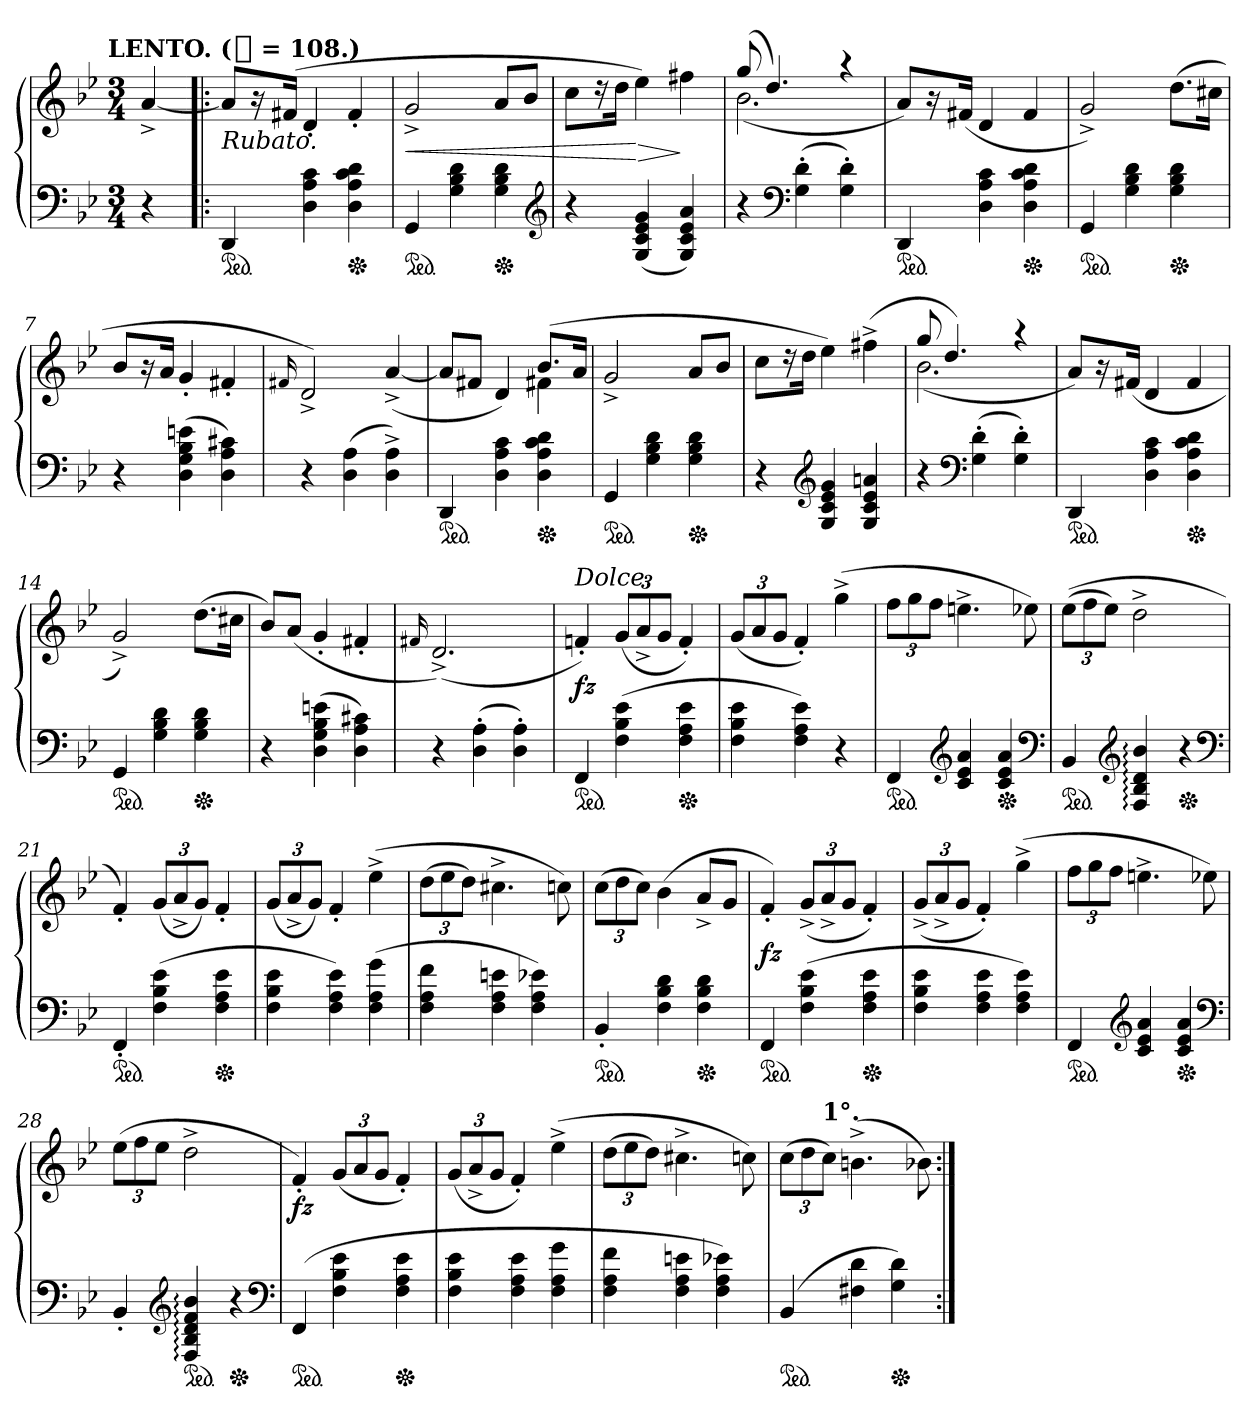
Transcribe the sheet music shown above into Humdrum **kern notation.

**kern	**kern	**dynam
*part1	*part1	*part1
*staff2	*staff1	*staff1/2
*clefF4	*clefG2	*
*k[b-e-]	*k[b-e-]	*
!!LO:TX:omd:t=LENTO. ([quarter] = 108.)
*M3/4	*M3/4	*
*MM108	*MM108	*
=	=	=
4r	[4a^	.
=1!|:	=1!|:	=1!|:
!	!LO:TX:b:i:t=Rubato.	!
*ped	*	*
4DD	8aL]	.
.	16r	.
.	(16f#XJk	.
4D 4A 4c	4d'	.
*Xped	*	*
4D 4A 4c 4d	4f#'	.
=2	=2	=2
*ped	*	*
4GG	2g^>	<
4G 4B- 4d	.	.
*Xped	*	*
4G 4B- 4d	8aL	.
.	8b-J	.
*clefG2	*	*
=3	=3	=3
4r	8ccL	.
.	16r	.
.	16ddJk	.
(4G 4c 4e- 4g	4ee-)	[ >
4G 4c 4e- 4a)	4ff#X	]
=4	=4	=4
*	*^	*
4r	(<8gg	(2.b-	.
.	4.dd)	.	.
*clefF4	*	*	*
(4G' 4d'	.	.	.
4G' 4d')	4r	.	.
*	*v	*v	*
=5	=5	=5
*ped	*	*
4DD	8aL)	.
.	16r	.
.	(16f#XJk	.
4D 4A 4c	4d	.
*Xped	*	*
4D 4A 4c 4d	4f#	.
=6	=6	=6
*ped	*	*
4GG	2g^>)	.
4G 4B- 4d	.	.
*Xped	*	*
4G 4B- 4d	(>8.ddL	.
.	16cc#XJk	.
=7	=7	=7
4r	8b-L	.
.	16r	.
.	16aJk	.
(4D 4G 4B- 4en	4g'	.
4D 4A 4c#X)	4f#X'	.
=8	=8	=8
.	16qqf#X/	.
4r	2d^)	.
(4D 4A	.	.
4D^< 4A^<)	([4a^	.
=9	=9	=9
*	*^	*
*ped	*	*	*
4DD	8aL]	2ryy	.
.	8f#XJ	.	.
4D 4A 4c	4d)	.	.
*Xped	*	*	*
4D 4A 4c 4d	(8.b-L	4f#X	.
.	16aJk	.	.
*	*v	*v	*
=10	=10	=10
*ped	*	*
4GG	2g^	.
4G 4B- 4d	.	.
*Xped	*	*
4G 4B- 4d	8aL	.
.	8b-J	.
=11	=11	=11
4r	8ccL	.
.	16r	.
.	16ddJk	.
*clefG2	*	*
4G 4c 4e- 4g	4ee-)	.
4G 4c 4e- 4an	(4ff#X^<	.
=12	=12	=12
*	*^	*
4r	8gg	(2.b-	.
.	4.dd)	.	.
*clefF4	*	*	*
(4G' 4d'	.	.	.
4G' 4d')	4r	.	.
*	*v	*v	*
=13	=13	=13
*ped	*	*
4DD	8aL)	.
.	16r	.
.	(16f#XJk	.
4D 4A 4c	4d	.
*Xped	*	*
4D 4A 4c 4d	4f#	.
=14	=14	=14
*ped	*	*
4GG	2g^>)	.
4G 4B- 4d	.	.
*Xped	*	*
4G 4B- 4d	(8.ddL	.
.	16cc#XJk	.
=15	=15	=15
4r	8b-L)	.
.	(<8aJ	.
(4D 4G 4B- 4en	4g'	.
4D 4A 4c#X)	4f#X'	.
=16	=16	=16
.	16qqf#X/	.
4r	(2.d^>)	.
(4D' 4A'	.	.
4D' 4A')	.	.
=17	=17	=17
!	!LO:TX:a:i:t=Dolce.	!
*ped	*	*
4FF	4fn')	fz
(4F 4B- 4e-	(12gL	.
.	12a^>	.
.	12gJ	.
*Xped	*	*
4F 4A 4e-	4f')	.
=18	=18	=18
4F 4B- 4e-	(12gL	.
.	12a	.
.	12gJ	.
4F 4A 4e-)	4f')	.
4r	(4gg^<	.
=19	=19	=19
*ped	*	*
4FF	12ffL	.
.	12gg	.
.	12ffJ	.
*clefG2	*	*
4c 4e- 4a	4.een^<	.
*Xped	*	*
4c 4e- 4a	.	.
.	8ee-X)	.
*clefF4	*	*
=20	=20	=20
*ped	*	*
4BB-	((12ee-L	.
.	12ff	.
.	12ee-J)	.
*clefG2	*	*
4F: 4B-: 4d: 4b-:	2dd^<	.
*Xped	*	*
4r	.	.
*clefF4	*	*
=21	=21	=21
*ped	*	*
4FF'	4f')	.
(4F 4B- 4e-	(12gL	.
.	12a^>	.
.	12gJ)	.
*Xped	*	*
4F 4A 4e-	4f'	.
=22	=22	=22
4F 4B- 4e-	(12gL	.
.	12a^>	.
.	12gJ)	.
4F 4A 4e-)	4f'	.
(4F 4A 4g	(4ee-^<	.
=23	=23	=23
4F 4A 4f	(12ddL	.
.	12ee-	.
.	12ddJ)	.
4F 4A 4en	4.cc#X^<	.
4F 4A 4e-X)	.	.
.	8ccn)	.
=24	=24	=24
*ped	*	*
4BB-'	(12ccL	.
.	12dd	.
.	12ccJ)	.
4F 4B- 4d	(4b-	.
*Xped	*	*
4F 4B- 4d	8a^L	.
.	8gJ	.
=25	=25	=25
*ped	*	*
4FF	4f')	fz
(4F 4B- 4e-	(12g^>L	.
.	12a^>	.
.	12gJ	.
*Xped	*	*
4F 4A 4e-	4f')	.
=26	=26	=26
4F 4B- 4e-	(12g^>L	.
.	12a^>	.
.	12gJ	.
4F 4A 4e-	4f')	.
4F 4A 4e-)	(4gg^<	.
=27	=27	=27
*ped	*	*
4FF	12ffL	.
.	12gg	.
.	12ffJ	.
*clefG2	*	*
4c 4e- 4a	4.een^<	.
*Xped	*	*
4c 4e- 4a	.	.
.	8ee-X)	.
*clefF4	*	*
=28	=28	=28
4BB-'	(12ee-L	.
.	12ff	.
.	12ee-J	.
*clefG2	*	*
*ped	*	*
4F: 4B-: 4d: 4f: 4b-:	2dd^<	.
*Xped	*	*
4r	.	.
*clefF4	*	*
=29	=29	=29
*ped	*	*
(>4FF	4f')	fz
4F 4B- 4e-	(12gL	.
.	12a	.
.	12gJ	.
*Xped	*	*
4F 4A 4e-	4f')	.
=30	=30	=30
4F 4B- 4e-	(12gL	.
.	12a^>	.
.	12gJ	.
4F 4A 4e-	4f')	.
4F 4A 4g	(4ee-^<	.
=31	=31	=31
4F 4A 4f	(12ddL	.
.	12ee-	.
.	12ddJ)	.
4F 4A 4en	4.cc#X^<	.
4F 4A 4e-X)	.	.
.	8ccn)	.
=32	=32	=32
*ped	*	*
(4BB-	(12ccL	.
.	12dd	.
!	!LO:TX:a:B:t=1°.	!
.	12ccJ)	.
4F#X 4d	(4.bn^<	.
*Xped	*	*
4G 4d)	.	.
.	8b-X)	.
=:|!	=:|!	=:|!
*-	*-	*-
